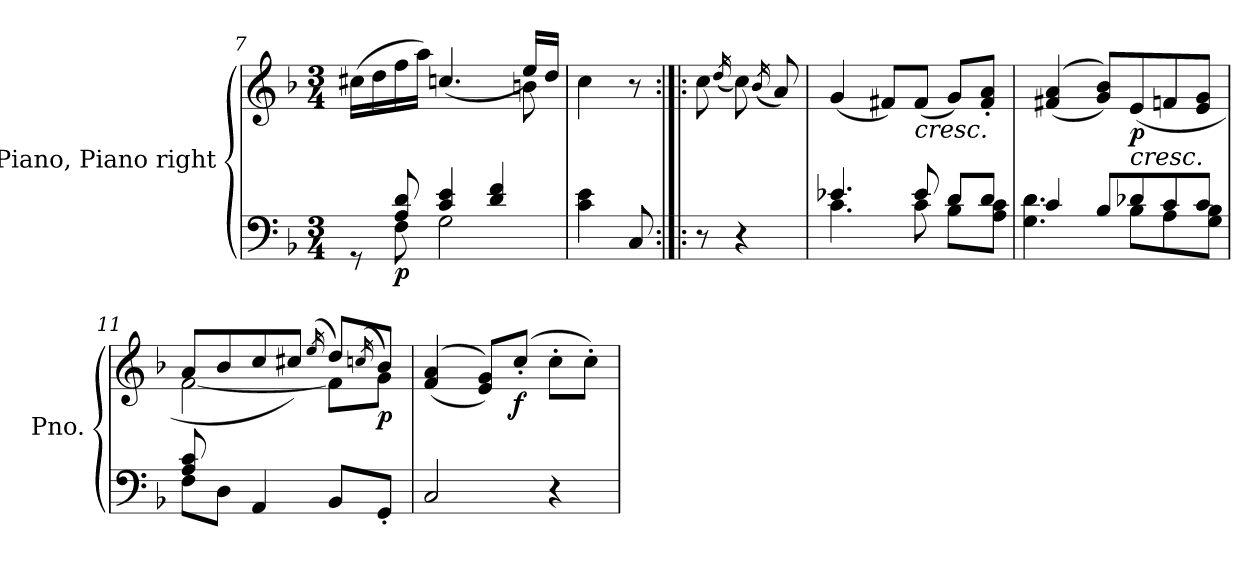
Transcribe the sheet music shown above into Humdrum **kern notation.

**kern	**kern	**dynam
*part1	*part1	*part1
*staff2	*staff1	*staff1/2
*I"Piano, Piano right	*	*
*I'Pno.	*	*
*clefF4	*clefG2	*
*k[b-]	*k[b-]	*
*M3/4	*M3/4	*
=7	=7	=7
*^	*^	*
8rGG	8ryy	(<16cc#X\LL	8ryy	.
.	.	16dd\	.	.
*	*	*v	*v	*
!	!	!	!LO:DY:b=2
8A/ 8d/	8F\	16ff\	p
.	.	16aa\JJ)	.
4c/ 4e/	2G\	(>4.ccn/	.
4d/ 4f/	.	.	.
*	*	*^	*
.	.	16ee/LL)	8bn\	.
.	.	16dd/JJ	.	.
*v	*v	*	*	*
*	*v	*v	*
=8	=8	=8
4c\ 4e\	4cc\	.
8C/	8r	.
=8X1:|!|:	=8X1:|!|:	=8X1:|!|:
8r	8cc\	.
.	(<16qdd/	.
4r	8cc\)	.
.	(<16qb-/	.
.	8a/)	.
!!LO:LB:g=z
=9	=9	=9
*^	*	*
4.e-X/	4.c\	(<4g/	.
.	.	8f#X/L)	.
!	!	!LO:TX:b:i:t=cresc.	!
8e-/	8c\	(<8f#/J	.
8d/L	8B-\L	8g/L)	.
8d/J	8A\ 8c\J	8f#/' 8a/'J	.
=10	=10	=10	=10
4c/	4.G\ 4.d\	(>(<4f#X/ 4a/	.
8B-/L	.	8g/ 8b-/L))	.
!	!	!LO:TX:b:i:t=cresc.	!
!	!	!	!LO:DY:b
8d-X/	8B-\L	(>8e/	p
8c/	8A\	8fn/	.
8c/J	8G\ 8B-\J	8e/ 8g/J	.
=11	=11	=11	=11
*	*	*^	*
8A/ 8c/	8F\L	8a/L	[2f\	.
8ryy	8D\J	8b-/	.	.
4AA/	2ryy	8cc/	.	.
.	.	8cc#X/J)	.	.
.	.	(<16qee/	.	.
8BB-/L	.	8dd/L)	8f\L]	.
.	.	(<16qccn/	.	.
!	!	!	!	!LO:DY:b
8GG'/J	.	8b-/J)	8g\J	p
*v	*v	*	*	*
*	*v	*v	*
!!LO:LB:g=z
=12	=12	=12
2C/	(>(<4f/ 4a/	.
.	8e/ 8g/L))	.
!	!	!LO:DY:b
.	(>8cc'/J	f
4r	8cc'\L	.
.	8cc'\J)	.
=	=	=
*-	*-	*-
